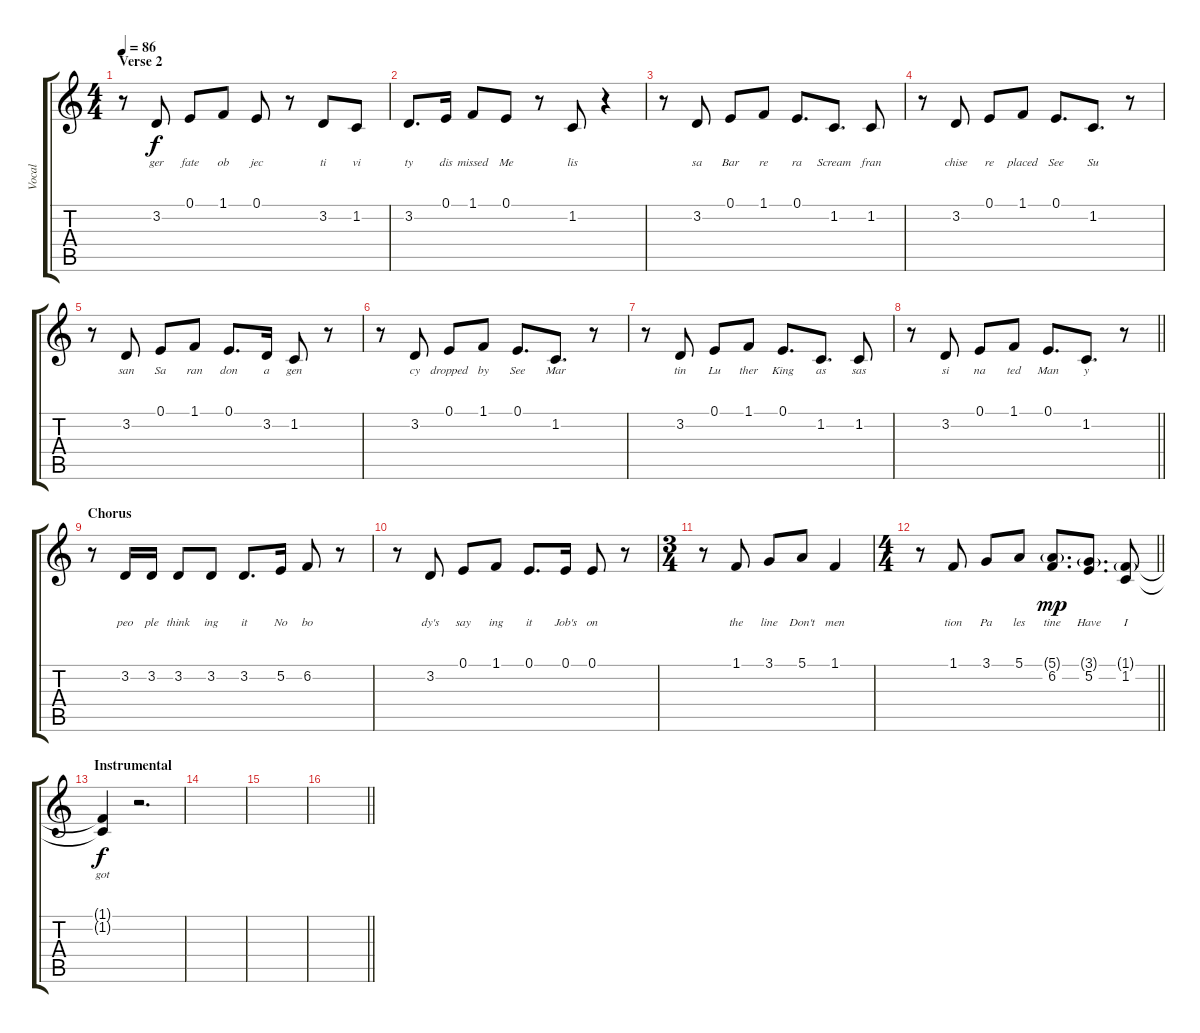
\track ("Vocal" "Vocal") {instrument acousticgrandpiano}
\staff {score tabs}
\tuning (E4 B3 G3 D3 A2 E2) {hide}
\ts (4 4)
\section ("" "Verse 2")
\tempo 86
\clef g2
\ks c
r.8{dy f} 3.2.8{lyrics (0 "ger") lyrics (1 "") lyrics (2 "") lyrics (3 "") lyrics (4 "")} 0.1.8{lyrics (0 "fate") lyrics (1 "") lyrics (2 "") lyrics (3 "") lyrics (4 "")} 1.1.8{lyrics (0 "ob") lyrics (1 "") lyrics (2 "") lyrics (3 "") lyrics (4 "")} 0.1.8{lyrics (0 "jec") lyrics (1 "") lyrics (2 "") lyrics (3 "") lyrics (4 "")} r.8 3.2.8{lyrics (0 "ti") lyrics (1 "") lyrics (2 "") lyrics (3 "") lyrics (4 "")} 1.2.8{lyrics (0 "vi") lyrics (1 "") lyrics (2 "") lyrics (3 "") lyrics (4 "")} |
3.2.8{d lyrics (0 "ty") lyrics (1 "") lyrics (2 "") lyrics (3 "") lyrics (4 "")} 0.1.16{lyrics (0 "dis") lyrics (1 "") lyrics (2 "") lyrics (3 "") lyrics (4 "")} 1.1.8{lyrics (0 "missed") lyrics (1 "") lyrics (2 "") lyrics (3 "") lyrics (4 "")} 0.1.8{lyrics (0 "Me") lyrics (1 "") lyrics (2 "") lyrics (3 "") lyrics (4 "")} r.8 1.2.8{lyrics (0 "lis") lyrics (1 "") lyrics (2 "") lyrics (3 "") lyrics (4 "")} r.4 |
r.8 3.2.8{lyrics (0 "sa") lyrics (1 "") lyrics (2 "") lyrics (3 "") lyrics (4 "")} 0.1.8{lyrics (0 "Bar") lyrics (1 "") lyrics (2 "") lyrics (3 "") lyrics (4 "")} 1.1.8{lyrics (0 "re") lyrics (1 "") lyrics (2 "") lyrics (3 "") lyrics (4 "")} 0.1.8{d lyrics (0 "ra") lyrics (1 "") lyrics (2 "") lyrics (3 "") lyrics (4 "")} 1.2.8{d lyrics (0 "Scream") lyrics (1 "") lyrics (2 "") lyrics (3 "") lyrics (4 "")} 1.2.8{lyrics (0 "fran") lyrics (1 "") lyrics (2 "") lyrics (3 "") lyrics (4 "")} |
r.8 3.2.8{lyrics (0 "chise") lyrics (1 "") lyrics (2 "") lyrics (3 "") lyrics (4 "")} 0.1.8{lyrics (0 "re") lyrics (1 "") lyrics (2 "") lyrics (3 "") lyrics (4 "")} 1.1.8{lyrics (0 "placed") lyrics (1 "") lyrics (2 "") lyrics (3 "") lyrics (4 "")} 0.1.8{d lyrics (0 "See") lyrics (1 "") lyrics (2 "") lyrics (3 "") lyrics (4 "")} 1.2.8{d lyrics (0 "Su") lyrics (1 "") lyrics (2 "") lyrics (3 "") lyrics (4 "")} r.8 |
r.8 3.2.8{lyrics (0 "san") lyrics (1 "") lyrics (2 "") lyrics (3 "") lyrics (4 "")} 0.1.8{lyrics (0 "Sa") lyrics (1 "") lyrics (2 "") lyrics (3 "") lyrics (4 "")} 1.1.8{lyrics (0 "ran") lyrics (1 "") lyrics (2 "") lyrics (3 "") lyrics (4 "")} 0.1.8{d lyrics (0 "don") lyrics (1 "") lyrics (2 "") lyrics (3 "") lyrics (4 "")} 3.2.16{lyrics (0 "a") lyrics (1 "") lyrics (2 "") lyrics (3 "") lyrics (4 "")} 1.2.8{lyrics (0 "gen") lyrics (1 "") lyrics (2 "") lyrics (3 "") lyrics (4 "")} r.8 |
r.8 3.2.8{lyrics (0 "cy") lyrics (1 "") lyrics (2 "") lyrics (3 "") lyrics (4 "")} 0.1.8{lyrics (0 "dropped") lyrics (1 "") lyrics (2 "") lyrics (3 "") lyrics (4 "")} 1.1.8{lyrics (0 "by") lyrics (1 "") lyrics (2 "") lyrics (3 "") lyrics (4 "")} 0.1.8{d lyrics (0 "See") lyrics (1 "") lyrics (2 "") lyrics (3 "") lyrics (4 "")} 1.2.8{d lyrics (0 "Mar") lyrics (1 "") lyrics (2 "") lyrics (3 "") lyrics (4 "")} r.8 |
r.8 3.2.8{lyrics (0 "tin") lyrics (1 "") lyrics (2 "") lyrics (3 "") lyrics (4 "")} 0.1.8{lyrics (0 "Lu") lyrics (1 "") lyrics (2 "") lyrics (3 "") lyrics (4 "")} 1.1.8{lyrics (0 "ther") lyrics (1 "") lyrics (2 "") lyrics (3 "") lyrics (4 "")} 0.1.8{d lyrics (0 "King") lyrics (1 "") lyrics (2 "") lyrics (3 "") lyrics (4 "")} 1.2.8{d lyrics (0 "as") lyrics (1 "") lyrics (2 "") lyrics (3 "") lyrics (4 "")} 1.2.8{lyrics (0 "sas") lyrics (1 "") lyrics (2 "") lyrics (3 "") lyrics (4 "")} |
\barLineRight lightlight
r.8 3.2.8{lyrics (0 "si") lyrics (1 "") lyrics (2 "") lyrics (3 "") lyrics (4 "")} 0.1.8{lyrics (0 "na") lyrics (1 "") lyrics (2 "") lyrics (3 "") lyrics (4 "")} 1.1.8{lyrics (0 "ted") lyrics (1 "") lyrics (2 "") lyrics (3 "") lyrics (4 "")} 0.1.8{d lyrics (0 "Man") lyrics (1 "") lyrics (2 "") lyrics (3 "") lyrics (4 "")} 1.2.8{d lyrics (0 "y") lyrics (1 "") lyrics (2 "") lyrics (3 "") lyrics (4 "")} r.8 |
\section ("" "Chorus")
r.8 3.2.16{lyrics (0 "peo") lyrics (1 "") lyrics (2 "") lyrics (3 "") lyrics (4 "")} 3.2.16{lyrics (0 "ple") lyrics (1 "") lyrics (2 "") lyrics (3 "") lyrics (4 "")} 3.2.8{lyrics (0 "think") lyrics (1 "") lyrics (2 "") lyrics (3 "") lyrics (4 "")} 3.2.8{lyrics (0 "ing") lyrics (1 "") lyrics (2 "") lyrics (3 "") lyrics (4 "")} 3.2.8{d lyrics (0 "it") lyrics (1 "") lyrics (2 "") lyrics (3 "") lyrics (4 "")} 5.2.16{lyrics (0 "No") lyrics (1 "") lyrics (2 "") lyrics (3 "") lyrics (4 "")} 6.2.8{lyrics (0 "bo") lyrics (1 "") lyrics (2 "") lyrics (3 "") lyrics (4 "")} r.8 |
r.8 3.2.8{lyrics (0 "dy's") lyrics (1 "") lyrics (2 "") lyrics (3 "") lyrics (4 "")} 0.1.8{lyrics (0 "say") lyrics (1 "") lyrics (2 "") lyrics (3 "") lyrics (4 "")} 1.1.8{lyrics (0 "ing") lyrics (1 "") lyrics (2 "") lyrics (3 "") lyrics (4 "")} 0.1.8{d lyrics (0 "it") lyrics (1 "") lyrics (2 "") lyrics (3 "") lyrics (4 "")} 0.1.16{lyrics (0 "Job's") lyrics (1 "") lyrics (2 "") lyrics (3 "") lyrics (4 "")} 0.1.8{lyrics (0 "on") lyrics (1 "") lyrics (2 "") lyrics (3 "") lyrics (4 "")} r.8 |
\ts (3 4)
r.8 1.1.8{lyrics (0 "the") lyrics (1 "") lyrics (2 "") lyrics (3 "") lyrics (4 "")} 3.1.8{lyrics (0 "line") lyrics (1 "") lyrics (2 "") lyrics (3 "") lyrics (4 "")} 5.1.8{lyrics (0 "Don't") lyrics (1 "") lyrics (2 "") lyrics (3 "") lyrics (4 "")} 1.1.4{lyrics (0 "men") lyrics (1 "") lyrics (2 "") lyrics (3 "") lyrics (4 "")} |
\ts (4 4)
\barLineRight lightlight
r.8 1.1.8{lyrics (0 "tion") lyrics (1 "") lyrics (2 "") lyrics (3 "") lyrics (4 "")} 3.1.8{lyrics (0 "Pa") lyrics (1 "") lyrics (2 "") lyrics (3 "") lyrics (4 "")} 5.1.8{lyrics (0 "les") lyrics (1 "") lyrics (2 "") lyrics (3 "") lyrics (4 "")} (5.1{g} 6.2).8{d lyrics (0 "tine") lyrics (1 "") lyrics (2 "") lyrics (3 "") lyrics (4 "") dy mp} (3.1{g} 5.2).8{d lyrics (0 "Have") lyrics (1 "") lyrics (2 "") lyrics (3 "") lyrics (4 "")} (1.1{g} 1.2).8{lyrics (0 "I") lyrics (1 "") lyrics (2 "") lyrics (3 "") lyrics (4 "")} |
\section ("" "Instrumental")
(1.1{t} 1.2{t}).4{lyrics (0 "got") lyrics (1 "") lyrics (2 "") lyrics (3 "") lyrics (4 "") dy f} r.2{d} |
|
|
\barLineRight lightlight
